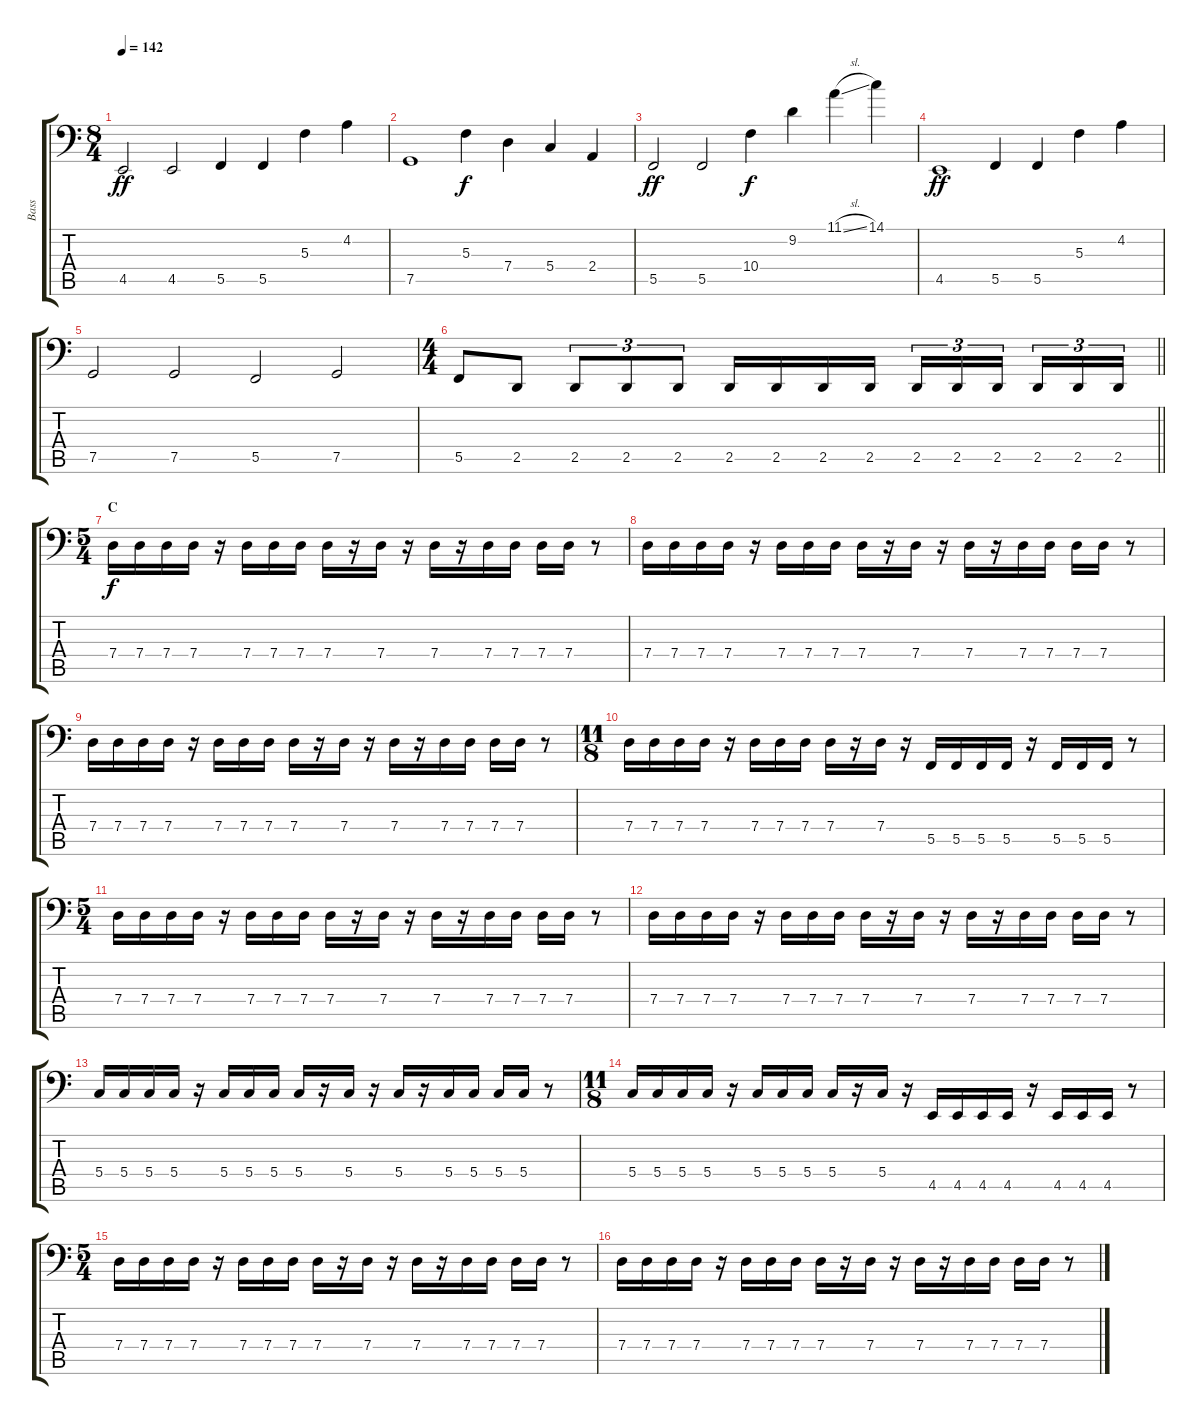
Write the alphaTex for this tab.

\track ("Bass" "Bass") {instrument electricbasspick}
\staff {score tabs}
\tuning (Bb2 F2 C2 G1 C1 A0) {hide}
\ts (8 4)
\tempo 142
\clef f4
\ks c
4.5.2{dy ff} 4.5.2 5.5.4 5.5.4 5.3.4 4.2.4 |
7.5.1 5.3.4{dy f} 7.4.4 5.4.4 2.4.4 |
5.5.2{dy ff} 5.5.2 10.4.4{dy f} 9.2.4 11.1{sl}.4 14.1.4 |
4.5.1{dy ff} 5.5.4 5.5.4 5.3.4 4.2.4 |
7.5.2 7.5.2 5.5.2 7.5.2 |
\ts (4 4)
\barLineRight lightlight
5.5.8 2.5.8 2.5.8{tu (3 2)} 2.5.8{tu (3 2)} 2.5.8{tu (3 2)} 2.5.16 2.5.16 2.5.16 2.5.16 2.5.16{tu (3 2)} 2.5.16{tu (3 2)} 2.5.16{tu (3 2) beam splitsecondary} 2.5.16{tu (3 2)} 2.5.16{tu (3 2)} 2.5.16{tu (3 2)} |
\ts (5 4)
\section ("" "C")
7.4.16{dy f} 7.4.16 7.4.16 7.4.16 r.16 7.4.16 7.4.16 7.4.16 7.4.16 r.16 7.4.16 r.16 7.4.16 r.16 7.4.16 7.4.16 7.4.16 7.4.16 r.8 |
7.4.16 7.4.16 7.4.16 7.4.16 r.16 7.4.16 7.4.16 7.4.16 7.4.16 r.16 7.4.16 r.16 7.4.16 r.16 7.4.16 7.4.16 7.4.16 7.4.16 r.8 |
7.4.16 7.4.16 7.4.16 7.4.16 r.16 7.4.16 7.4.16 7.4.16 7.4.16 r.16 7.4.16 r.16 7.4.16 r.16 7.4.16 7.4.16 7.4.16 7.4.16 r.8 |
\ts (11 8)
7.4.16 7.4.16 7.4.16 7.4.16 r.16 7.4.16 7.4.16 7.4.16 7.4.16 r.16 7.4.16 r.16 5.5.16 5.5.16 5.5.16 5.5.16 r.16 5.5.16 5.5.16 5.5.16 r.8 |
\ts (5 4)
7.4.16 7.4.16 7.4.16 7.4.16 r.16 7.4.16 7.4.16 7.4.16 7.4.16 r.16 7.4.16 r.16 7.4.16 r.16 7.4.16 7.4.16 7.4.16 7.4.16 r.8 |
7.4.16 7.4.16 7.4.16 7.4.16 r.16 7.4.16 7.4.16 7.4.16 7.4.16 r.16 7.4.16 r.16 7.4.16 r.16 7.4.16 7.4.16 7.4.16 7.4.16 r.8 |
5.4.16 5.4.16 5.4.16 5.4.16 r.16 5.4.16 5.4.16 5.4.16 5.4.16 r.16 5.4.16 r.16 5.4.16 r.16 5.4.16 5.4.16 5.4.16 5.4.16 r.8 |
\ts (11 8)
5.4.16 5.4.16 5.4.16 5.4.16 r.16 5.4.16 5.4.16 5.4.16 5.4.16 r.16 5.4.16 r.16 4.5.16 4.5.16 4.5.16 4.5.16 r.16 4.5.16 4.5.16 4.5.16 r.8 |
\ts (5 4)
7.4.16 7.4.16 7.4.16 7.4.16 r.16 7.4.16 7.4.16 7.4.16 7.4.16 r.16 7.4.16 r.16 7.4.16 r.16 7.4.16 7.4.16 7.4.16 7.4.16 r.8 |
7.4.16 7.4.16 7.4.16 7.4.16 r.16 7.4.16 7.4.16 7.4.16 7.4.16 r.16 7.4.16 r.16 7.4.16 r.16 7.4.16 7.4.16 7.4.16 7.4.16 r.8
